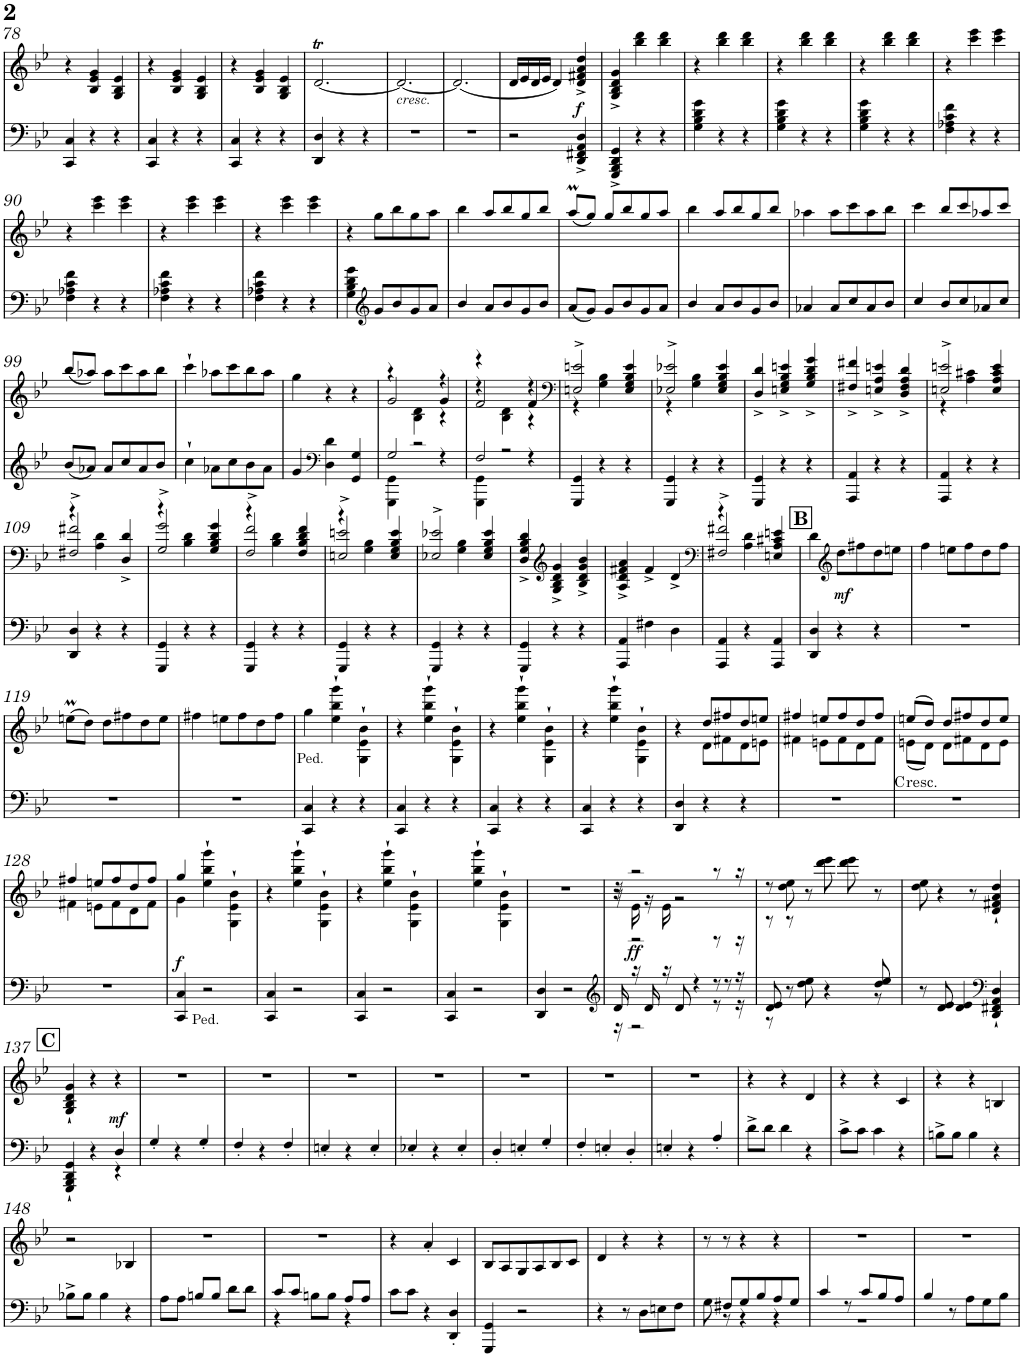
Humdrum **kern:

**kern	**dynam	**kern	**text	**dynam	**harte
*part2	*part2	*part1	*part1	*part1	*part1
*staff2	*staff2	*staff1	*staff1	*staff1	*
*I"Piano	*	*I"Piano	*	*	*
*I'Pno	*	*I'Pno	*	*	*
!!LO:PB:g=z
*clefF4	*	*clefG2	*	*	*
*k[b-e-]	*	*k[b-e-]	*	*	*
*M3/4	*	*M3/4	*	*	*
=78	=78	=78	=78	=78	=78
4CC/ 4C/	.	4r	.	.	.
4r	.	4B-/ 4e-/ 4g/	.	.	.
4r	.	4G/ 4B-/ 4e-/	.	.	.
=79	=79	=79	=79	=79	=79
4CC/ 4C/	.	4r	.	.	.
4r	.	4B-/ 4e-/ 4g/	.	.	.
4r	.	4G/ 4B-/ 4e-/	.	.	.
=80	=80	=80	=80	=80	=80
4CC/ 4C/	.	4r	.	.	.
4r	.	4B-/ 4e-/ 4g/	.	.	.
4r	.	4G/ 4B-/ 4e-/	.	.	.
=81	=81	=81	=81	=81	=81
4DD/ 4D/	.	[2.dt/	.	.	.
4r	.	.	.	.	.
4r	.	.	.	.	.
=82	=82	=82	=82	=82	=82
!	!	!LO:TX:b:i:t=cresc.	!	!	!
2.r	.	2.d/_	.	.	.
=83	=83	=83	=83	=83	=83
2.r	.	(2.d/]	.	.	.
=84	=84	=84	=84	=84	=84
2r	.	16d/LL	.	.	.
.	.	16e-/	.	.	.
.	.	16d/	.	.	.
.	.	16e-/JJ	.	.	.
.	.	4d/)	.	.	.
!	!LO:DY:a	!	!	!	!
4DD/^ 4FF#X/^ 4AA/^ 4D/^	f	4d/^ 4f#X/^ 4a/^ 4dd/^	.	.	.
=85	=85	=85	=85	=85	=85
4GGG/^ 4BBB-/^ 4DD/^ 4GG/^	.	4G/^ 4B-/^ 4d/^ 4g/^	.	.	.
4r	.	4bb-\ 4ddd\	.	.	.
4r	.	4bb-\ 4ddd\	.	.	.
=86	=86	=86	=86	=86	=86
4G\ 4B-\ 4d\ 4g\	.	4r	.	.	.
4r	.	4bb-\ 4ddd\	.	.	.
4r	.	4bb-\ 4ddd\	.	.	.
=87	=87	=87	=87	=87	=87
4G\ 4B-\ 4d\ 4g\	.	4r	.	.	.
4r	.	4bb-\ 4ddd\	.	.	.
4r	.	4bb-\ 4ddd\	.	.	.
=88	=88	=88	=88	=88	=88
4G\ 4B-\ 4d\ 4g\	.	4r	.	.	.
4r	.	4bb-\ 4ddd\	.	.	.
4r	.	4bb-\ 4ddd\	.	.	.
=89	=89	=89	=89	=89	=89
4F\ 4A-X\ 4c\ 4f\	.	4r	.	.	.
4r	.	4ccc\ 4eee-\	.	.	.
4r	.	4ccc\ 4eee-\	.	.	.
!!LO:LB:g=z
=90	=90	=90	=90	=90	=90
4F\ 4A-X\ 4c\ 4f\	.	4r	.	.	.
4r	.	4ccc\ 4eee-\	.	.	.
4r	.	4ccc\ 4eee-\	.	.	.
=91	=91	=91	=91	=91	=91
4F\ 4A-X\ 4c\ 4f\	.	4r	.	.	.
4r	.	4ccc\ 4eee-\	.	.	.
4r	.	4ccc\ 4eee-\	.	.	.
=92	=92	=92	=92	=92	=92
4F\ 4A-X\ 4c\ 4f\	.	4r	.	.	.
4r	.	4ccc\ 4eee-\	.	.	.
4r	.	4ccc\ 4eee-\	.	.	.
=93	=93	=93	=93	=93	=93
4G\ 4B-\ 4d\ 4g\	.	4r	.	.	.
*clefG2	*	*	*	*	*
8g/L	.	8gg\L	.	.	.
8b-/	.	8bb-\	.	.	.
8g/	.	8gg\	.	.	.
8a/J	.	8aa\J	.	.	.
=94	=94	=94	=94	=94	=94
4b-/	.	4bb-\	.	.	.
8a/L	.	8aa/L	.	.	.
8b-/	.	8bb-/	.	.	.
8g/	.	8gg/	.	.	.
8b-/J	.	8bb-/J	.	.	.
=95	=95	=95	=95	=95	=95
(8a/L	.	(8aam/L	.	.	.
8g/J)	.	8gg/J)	.	.	.
8g/L	.	8gg/L	.	.	.
8b-/	.	8bb-/	.	.	.
8g/	.	8gg/	.	.	.
8a/J	.	8aa/J	.	.	.
=96	=96	=96	=96	=96	=96
4b-/	.	4bb-\	.	.	.
8a/L	.	8aa/L	.	.	.
8b-/	.	8bb-/	.	.	.
8g/	.	8gg/	.	.	.
8b-/J	.	8bb-/J	.	.	.
=97	=97	=97	=97	=97	=97
4a-X/	.	4aa-X\	.	.	.
8a-/L	.	8aa-\L	.	.	.
8cc/	.	8ccc\	.	.	.
8a-/	.	8aa-\	.	.	.
8b-/J	.	8bb-\J	.	.	.
=98	=98	=98	=98	=98	=98
4cc/	.	4ccc\	.	.	.
8b-/L	.	8bb-/L	.	.	.
8cc/	.	8ccc/	.	.	.
8a-X/	.	8aa-X/	.	.	.
8cc/J	.	8ccc/J	.	.	.
!!LO:LB:g=z
=99	=99	=99	=99	=99	=99
(8b-/L	.	(8bb-/L	.	.	.
8a-X/J)	.	8aa-X/J)	.	.	.
8a-/L	.	8aa-\L	.	.	.
8cc/	.	8ccc\	.	.	.
8a-/	.	8aa-\	.	.	.
8b-/J	.	8bb-\J	.	.	.
=100	=100	=100	=100	=100	=100
4cc`\	.	4ccc`\	.	.	.
8a-X\L	.	8aa-X\L	.	.	.
8cc\	.	8ccc\	.	.	.
8b-\	.	8bb-\	.	.	.
8a-\J	.	8aa-\J	.	.	.
=101	=101	=101	=101	=101	=101
4g/	.	4gg\	.	.	.
*clefF4	*	*	*	*	*
4D\ 4d\	.	4r	.	.	.
4GG/ 4G/	.	4r	.	.	.
=102	=102	=102	=102	=102	=102
*^	*	*^	*	*	*
*	*	*	*	*^	*	*	*
4GGG\ 4GG\	2G/	.	4r	2ryy	2g/	.	.	.
2r	.	.	4B-\ 4d\	.	.	.	.	.
.	4r	.	4r	4g/	4r	.	.	.
=103	=103	=103	=103	=103	=103	=103	=103	=103
4GGG\ 4GG\	2F/	.	4r	4r	2f/	.	.	.
2r	.	.	4B-\ 4d\	4ryy	.	.	.	.
.	4r	.	4r	4f/	4r	.	.	.
*v	*v	*	*	*	*	*	*	*
*	*	*v	*v	*v	*	*	*
=104	=104	=104	=104	=104	=104
*	*	*clefF4	*	*	*
*	*	*^	*	*	*
4GGG/ 4GG/	.	2En/^ 2en/^	4r	.	.	.
4r	.	.	4G\ 4B-\	.	.	.
4r	.	4E/ 4G/ 4B-/ 4e/	4ryy	.	.	.
=105	=105	=105	=105	=105	=105	=105
4GGG/ 4GG/	.	2E-X/^ 2e-X/^	4r	.	.	.
4r	.	.	4G\ 4B-\	.	.	.
4r	.	4E-/ 4G/ 4B-/ 4e-/	4ryy	.	.	.
*	*	*v	*v	*	*	*
=106	=106	=106	=106	=106	=106
4GGG/ 4GG/	.	4D/^< 4d/^<	.	.	.
4r	.	4En/^< 4G/^< 4B-/^< 4en/^<	.	.	.
4r	.	4G/^< 4B-/^< 4d/^< 4g/^<	.	.	.
=107	=107	=107	=107	=107	=107
4AAA/ 4AA/	.	4F#X/^ 4f#X/^	.	.	.
4r	.	4En/^ 4A/^ 4en/^	.	.	.
4r	.	4D/^ 4F#/^ 4A/^ 4d/^	.	.	.
=108	=108	=108	=108	=108	=108
*	*	*^	*	*	*
4AAA/ 4AA/	.	2En/^ 2en/^	4r	.	.	.
4r	.	.	4A\ 4c#X\	.	.	.
4r	.	4E/ 4A/ 4c#/ 4e/	4ryy	.	.	.
!!LO:LB:g=z	!!
=109	=109	=109	=109	=109	=109	=109
4DD/ 4D/	.	4r	2F#X/^ 2f#X/^	.	.	.
4r	.	4A\ 4d\	.	.	.	.
4r	.	4D/^ 4d/^	4ryy	.	.	.
=110	=110	=110	=110	=110	=110	=110
4GGG/ 4GG/	.	4r	2G/^ 2g/^	.	.	.
4r	.	4B-\ 4d\	.	.	.	.
4r	.	4G/ 4B-/ 4d/ 4g/	4ryy	.	.	.
=111	=111	=111	=111	=111	=111	=111
4GGG/ 4GG/	.	4r	2F/^ 2f/^	.	.	.
4r	.	4B-\ 4d\	.	.	.	.
4r	.	4F/ 4B-/ 4d/ 4f/	4ryy	.	.	.
=112	=112	=112	=112	=112	=112	=112
4GGG/ 4GG/	.	4r	2En/^ 2en/^	.	.	.
4r	.	4G\ 4B-\	.	.	.	.
4r	.	4E/ 4G/ 4B-/ 4e/	4ryy	.	.	.
=113	=113	=113	=113	=113	=113	=113
4GGG/ 4GG/	.	2E-X/^ 2e-X/^	4ryy	.	.	.
4r	.	.	4G\ 4B-\	.	.	.
4r	.	4E-/ 4G/ 4B-/ 4e-/	4ryy	.	.	.
*	*	*v	*v	*	*	*
=114	=114	=114	=114	=114	=114
4GGG/ 4GG/	.	4D/^ 4G/^ 4B-/^ 4d/^	.	.	.
*	*	*clefG2	*	*	*
4r	.	4G/^ 4B-/^ 4d/^ 4g/^	.	.	.
4r	.	4B-/^ 4d/^ 4g/^ 4b-/^	.	.	.
=115	=115	=115	=115	=115	=115
4AAA/ 4AA/	.	4A/^ 4d/^ 4f#X/^ 4a/^	.	.	.
4F#X\	.	4f#^/	.	.	.
4D\	.	4d^/	.	.	.
=116	=116	=116	=116	=116	=116
*	*	*clefF4	*	*	*
*	*	*^	*	*	*
4AAA/ 4AA/	.	4r	2F#X/^ 2f#X/^	.	.	.
4r	.	4A\ 4d\	.	.	.	.
4AAA/ 4AA/	.	4En/ 4A/ 4c#X/ 4en/	4ryy	.	.	.
*	*	*v	*v	*	*	*
!!LO:REH:place=s1:a:B:cj:fs=14:t=B
=117	=117	=117	=117	=117	=117
4DD/ 4D/	.	4d\	.	.	.
*	*	*clefG2	*	*	*
!	!	!	!	!LO:DY:b	!
4r	.	8dd\L	.	mf	.
.	.	8ff#X\	.	.	.
4r	.	8dd\	.	.	.
.	.	8een\J	.	.	.
=118	=118	=118	=118	=118	=118
2.r	.	4ff\	.	.	.
.	.	8een\L	.	.	.
.	.	8ff\	.	.	.
.	.	8dd\	.	.	.
.	.	8ff\J	.	.	.
!!LO:LB:g=z
=119	=119	=119	=119	=119	=119
2.r	.	(8eenm\L	.	.	.
.	.	8dd\J)	.	.	.
.	.	8dd\L	.	.	.
.	.	8ff#X\	.	.	.
.	.	8dd\	.	.	.
.	.	8ee\J	.	.	.
=120	=120	=120	=120	=120	=120
2.r	.	4ff#X\	.	.	.
.	.	8een\L	.	.	.
.	.	8ff#\	.	.	.
.	.	8dd\	.	.	.
.	.	8ff#\J	.	.	.
=121	=121	=121	=121	=121	=121
!	!	!	!LO:LY:b	!	!
4CC/ 4C/	.	4gg\	Ped.	.	.
4r	.	4ee-\` 4bb-\` 4ggg\`	.	.	.
4r	.	4G\` 4e-\` 4b-\`	.	.	.
=122	=122	=122	=122	=122	=122
4CC/ 4C/	.	4r	.	.	.
4r	.	4ee-\` 4bb-\` 4ggg\`	.	.	.
4r	.	4G\` 4e-\` 4b-\`	.	.	.
=123	=123	=123	=123	=123	=123
4CC/ 4C/	.	4r	.	.	.
4r	.	4ee-\` 4bb-\` 4ggg\`	.	.	.
4r	.	4G\` 4e-\` 4b-\`	.	.	.
=124	=124	=124	=124	=124	=124
4CC/ 4C/	.	4r	.	.	.
4r	.	4ee-\` 4bb-\` 4ggg\`	.	.	.
4r	.	4G\` 4e-\` 4b-\`	.	.	.
=125	=125	=125	=125	=125	=125
*	*	*^	*	*	*
4DD/ 4D/	.	4r	4ryy	.	.	.
4r	.	8dd/L	8d\L	.	.	.
.	.	8ff#X/	8f#X\	.	.	.
4r	.	8dd/	8d\	.	.	.
.	.	8een/J	8en\J	.	.	.
=126	=126	=126	=126	=126	=126	=126
2.r	.	4ff#X/	4f#X\	.	.	.
.	.	8een/L	8en\L	.	.	.
.	.	8ff#/	8f#\	.	.	.
.	.	8dd/	8d\	.	.	.
.	.	8ff#/J	8f#\J	.	.	.
=127	=127	=127	=127	=127	=127	=127
!	!	!	!	!	!	!LO:H:kt=resc.
2.r	.	(8een/L	(8en\L	.	.	.
.	.	8dd/J)	8d\J)	.	.	.
.	.	8dd/L	8d\L	.	.	.
.	.	8ff#X/	8f#X\	.	.	.
.	.	8dd/	8d\	.	.	.
.	.	8ee/J	8e\J	.	.	.
!!LO:LB:g=z	!!
=128	=128	=128	=128	=128	=128	=128
2.r	.	4ff#X/	4f#X\	.	.	.
.	.	8een/L	8en\L	.	.	.
.	.	8ff#/	8f#\	.	.	.
.	.	8dd/	8d\	.	.	.
.	.	8ff#/J	8f#\J	.	.	.
=129	=129	=129	=129	=129	=129	=129
!LO:TX:b:t=Ped.	!	!	!	!	!	!
!	!LO:DY:a	!	!	!	!	!
4CC/ 4C/	f	4gg/	4g\	.	.	.
2r	.	4ee-\` 4bb-\` 4ggg\`	2ryy	.	.	.
.	.	4G\` 4e-\` 4b-\`	.	.	.	.
*	*	*v	*v	*	*	*
=130	=130	=130	=130	=130	=130
4CC/ 4C/	.	4r	.	.	.
2r	.	4ee-\` 4bb-\` 4ggg\`	.	.	.
.	.	4G\` 4e-\` 4b-\`	.	.	.
=131	=131	=131	=131	=131	=131
4CC/ 4C/	.	4r	.	.	.
2r	.	4ee-\` 4bb-\` 4ggg\`	.	.	.
.	.	4G\` 4e-\` 4b-\`	.	.	.
=132	=132	=132	=132	=132	=132
4CC/ 4C/	.	4ryy	.	.	.
2r	.	4ee-\` 4bb-\` 4ggg\`	.	.	.
.	.	4G\` 4e-\` 4b-\`	.	.	.
=133	=133	=133	=133	=133	=133
4DD/ 4D/	.	2.r	.	.	.
2r	.	.	.	.	.
=134	=134	=134	=134	=134	=134
*clefG2	*	*	*	*	*
*^	*	*^	*	*	*
*	*^	*	*	*^	*	*	*
16d/	16ryy	16r	.	16r	16ryy	16r	.	.	.
!	!	!	!	!	!	!	!	!LO:DY:b	!
16r	16ryy@	2r	.	2r	16e-\	2r	.	ff	.
16d/	16ryy@	.	.	.	16r	.	.	.	.
16r	16ryy@	.	.	.	16e-\	.	.	.	.
8d/	8ryy@	.	.	.	2r	.	.	.	.
4r	8.ryy@	.	.	.	.	.	.	.	.
.	8r	8r	.	8r	.	8r	.	.	.
8r	.	.	.	.	.	.	.	.	.
.	16r	16r	.	16r	.	16r	.	.	.
*	*v	*v	*	*	*	*	*	*	*
*	*	*	*	*v	*v	*	*	*
=135	=135	=135	=135	=135	=135	=135	=135
8d/ 8e-/	8r	.	8r	8r	.	.	.
8r	2ryy	.	8dd\ 8ee-\	8r	.	.	.
8dd\ 8ee-\	.	.	8r	2ryy	.	.	.
4r	.	.	8ddd\ 8eee-\	.	.	.	.
.	.	.	8ddd\ 8eee-\	.	.	.	.
8dd/ 8ee-/	8r	.	8r	.	.	.	.
*v	*v	*	*	*	*	*	*
*	*	*v	*v	*	*	*
=136	=136	=136	=136	=136	=136
8r	.	8dd\ 8ee-\	.	.	.
8d/ 8e-/	.	4r	.	.	.
4d/ 4e-/	.	.	.	.	.
.	.	8r	.	.	.
*clefF4	*	*	*	*	*
4DD/` 4FF#X/` 4AA/` 4D/`	.	4d/` 4f#X/` 4a/` 4dd/`	.	.	.
!!LO:LB:g=z
!!LO:REH:place=s1:a:B:cj:fs=14:t=C
=137	=137	=137	=137	=137	=137
*^	*	*	*	*	*
4GGG/` 4BBB-/` 4DD/` 4GG/`	2ryy	.	4G/` 4B-/` 4d/` 4g/`	.	.	.
4r	.	.	4r	.	.	.
!	!	!LO:DY:a	!	!	!	!
4D/	4r	mf	4r	.	.	.
*v	*v	*	*	*	*	*
=138	=138	=138	=138	=138	=138
4G'/	.	2.r	.	.	.
4r	.	.	.	.	.
4G'/	.	.	.	.	.
=139	=139	=139	=139	=139	=139
4F'/	.	2.r	.	.	.
4r	.	.	.	.	.
4F'/	.	.	.	.	.
=140	=140	=140	=140	=140	=140
4En'/	.	2.r	.	.	.
4r	.	.	.	.	.
4E'/	.	.	.	.	.
=141	=141	=141	=141	=141	=141
4E-X'/	.	2.r	.	.	.
4r	.	.	.	.	.
4E-'/	.	.	.	.	.
=142	=142	=142	=142	=142	=142
4D'/	.	2.r	.	.	.
4En'/	.	.	.	.	.
4G'/	.	.	.	.	.
=143	=143	=143	=143	=143	=143
4F'/	.	2.r	.	.	.
4En'/	.	.	.	.	.
4D'/	.	.	.	.	.
=144	=144	=144	=144	=144	=144
4En'/	.	2.r	.	.	.
4r	.	.	.	.	.
4A'/	.	.	.	.	.
=145	=145	=145	=145	=145	=145
8d^\L	.	4r	.	.	.
8d\J	.	.	.	.	.
4d\	.	4r	.	.	.
4r	.	4d/	.	.	.
=146	=146	=146	=146	=146	=146
8c^\L	.	4r	.	.	.
8c\J	.	.	.	.	.
4c\	.	4r	.	.	.
4r	.	4c/	.	.	.
=147	=147	=147	=147	=147	=147
8Bn^\L	.	4r	.	.	.
8B\J	.	.	.	.	.
4B\	.	4r	.	.	.
4r	.	4Bn/	.	.	.
!!LO:LB:g=z
=148	=148	=148	=148	=148	=148
8B-X^\L	.	2r	.	.	.
8B-\J	.	.	.	.	.
4B-\	.	.	.	.	.
4r	.	4B-X/	.	.	.
=149	=149	=149	=149	=149	=149
8A\L	.	2.r	.	.	.
8A\J	.	.	.	.	.
8Bn/L	.	.	.	.	.
8B/J	.	.	.	.	.
8d\L	.	.	.	.	.
8d\J	.	.	.	.	.
=150	=150	=150	=150	=150	=150
*^	*	*	*	*	*
8c/L	4r	.	2.r	.	.	.
8c/J	.	.	.	.	.	.
4ryy	8Bn\L	.	.	.	.	.
.	8B\J	.	.	.	.	.
8A/L	4r	.	.	.	.	.
8A/J	.	.	.	.	.	.
*v	*v	*	*	*	*	*
=151	=151	=151	=151	=151	=151
8c\L	.	4r	.	.	.
8c\J	.	.	.	.	.
4r	.	4a'/	.	.	.
4DD/' 4D/'	.	4c/	.	.	.
=152	=152	=152	=152	=152	=152
4GGG/ 4GG/	.	8B-/L	.	.	.
.	.	8A/	.	.	.
2r	.	8G/	.	.	.
.	.	8A/	.	.	.
.	.	8B-/	.	.	.
.	.	8c/J	.	.	.
=153	=153	=153	=153	=153	=153
4r	.	4d/	.	.	.
8r	.	4r	.	.	.
8D\L	.	.	.	.	.
8En\	.	4r	.	.	.
8F\J	.	.	.	.	.
=154	=154	=154	=154	=154	=154
*^	*	*	*	*	*
8G\	8ryy	.	8r	.	.	.
8F#X/L	8r	.	8r	.	.	.
8G/	4r	.	4r	.	.	.
8B-/	.	.	.	.	.	.
8A/	4r	.	4r	.	.	.
8G/J	.	.	.	.	.	.
=155	=155	=155	=155	=155	=155	=155
4c/	2.r	.	2.r	.	.	.
8r	.	.	.	.	.	.
8c/L	.	.	.	.	.	.
8B-/	.	.	.	.	.	.
8A/J	.	.	.	.	.	.
*v	*v	*	*	*	*	*
=156	=156	=156	=156	=156	=156
4B-/	.	2.r	.	.	.
8r	.	.	.	.	.
8A\L	.	.	.	.	.
8G\	.	.	.	.	.
8B-\J	.	.	.	.	.
=	=	=	=	=	=
*-	*-	*-	*-	*-	*-
